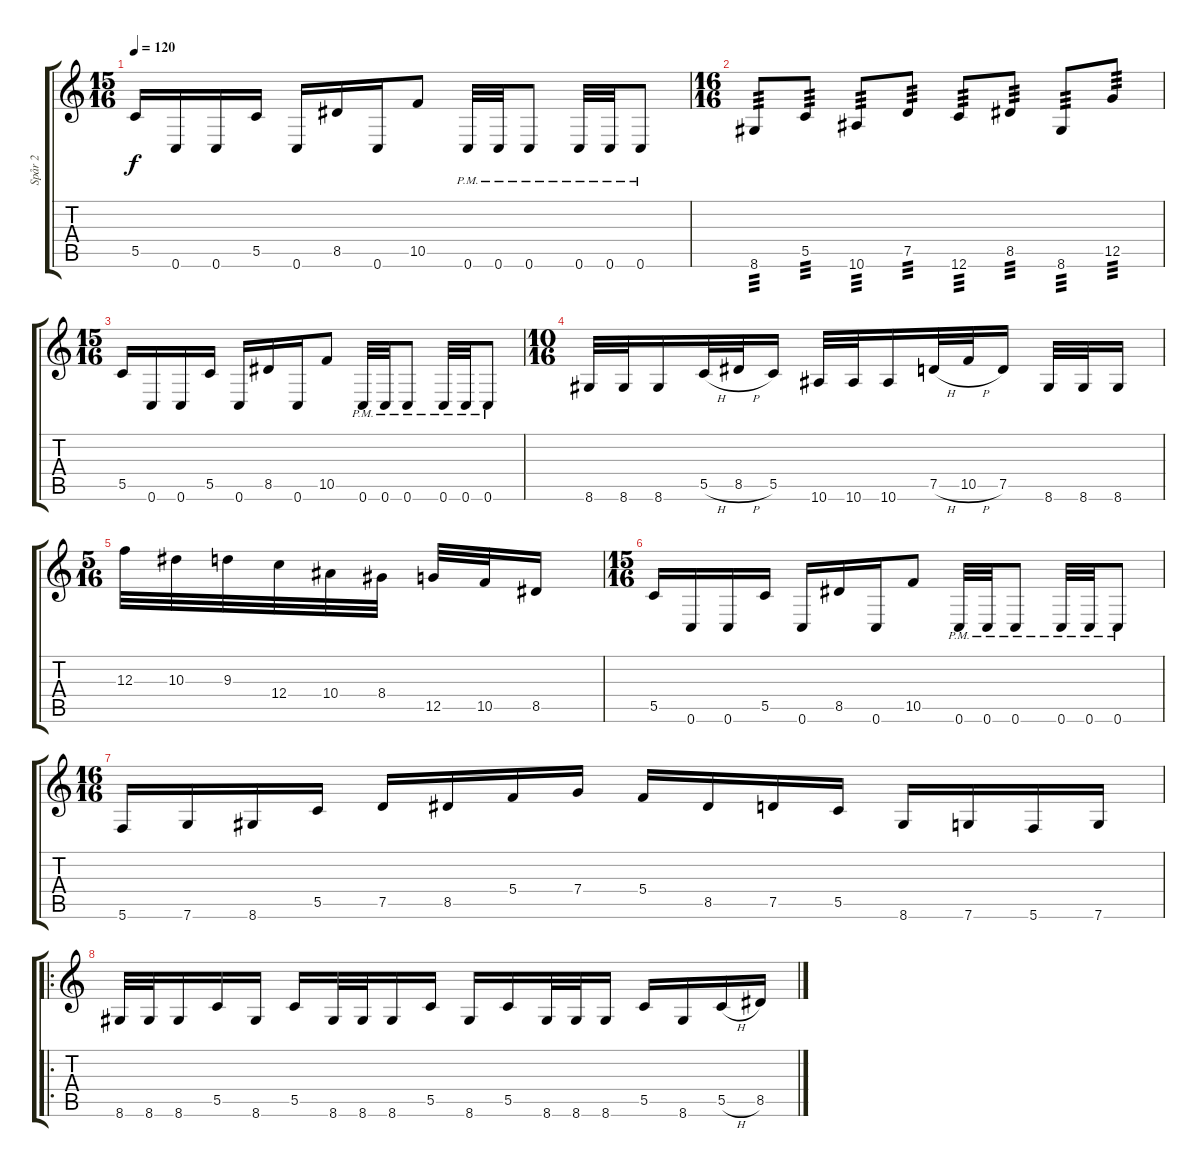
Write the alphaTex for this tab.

\track ("Spår 2" "Spår 2") {instrument distortionguitar}
\staff {score tabs}
\tuning (D4 A3 F3 C3 G2 C2) {hide}
\ts (15 16)
\tempo 120
\clef g2
\ks c
5.5.16{dy f} 0.6.16 0.6.16 5.5.16 0.6.16 8.5.16 0.6.16 10.5.8 0.6{pm}.32 0.6{pm}.32 0.6{pm}.8 0.6{pm}.32 0.6{pm}.32 0.6{pm}.8 |
\ts (16 16)
8.6.8{tp 3} 5.5.8{tp 3} 10.6.8{tp 3} 7.5.8{tp 3} 12.6.8{tp 3} 8.5.8{tp 3} 8.6.8{tp 3} 12.5.8{tp 3} |
\ts (15 16)
5.5.16 0.6.16 0.6.16 5.5.16 0.6.16 8.5.16 0.6.16 10.5.8 0.6{pm}.32 0.6{pm}.32 0.6{pm}.8 0.6{pm}.32 0.6{pm}.32 0.6{pm}.8 |
\ts (10 16)
8.6.32 8.6.32 8.6.16 5.5{h}.32 8.5{h}.32 5.5.16 10.6.32 10.6.32 10.6.16 7.5{h}.32 10.5{h}.32 7.5.16 8.6.32 8.6.32 8.6.16 |
\ts (5 16)
12.3.32 10.3.32 9.3.32 12.4.32 10.4.32 8.4.32 12.5.32 10.5.32 8.5.16 |
\ts (15 16)
5.5.16 0.6.16 0.6.16 5.5.16 0.6.16 8.5.16 0.6.16 10.5.8 0.6{pm}.32 0.6{pm}.32 0.6{pm}.8 0.6{pm}.32 0.6{pm}.32 0.6{pm}.8 |
\ts (16 16)
5.6.16 7.6.16 8.6.16 5.5.16 7.5.16 8.5.16 5.4.16 7.4.16 5.4.16 8.5.16 7.5.16 5.5.16 8.6.16 7.6.16 5.6.16 7.6.16 |
\ro
8.6.32 8.6.32 8.6.16 5.5.16 8.6.16 5.5.16 8.6.32 8.6.32 8.6.16 5.5.16 8.6.16 5.5.16 8.6.32 8.6.32 8.6.16 5.5.16 8.6.16 5.5{h}.16 8.5.16
